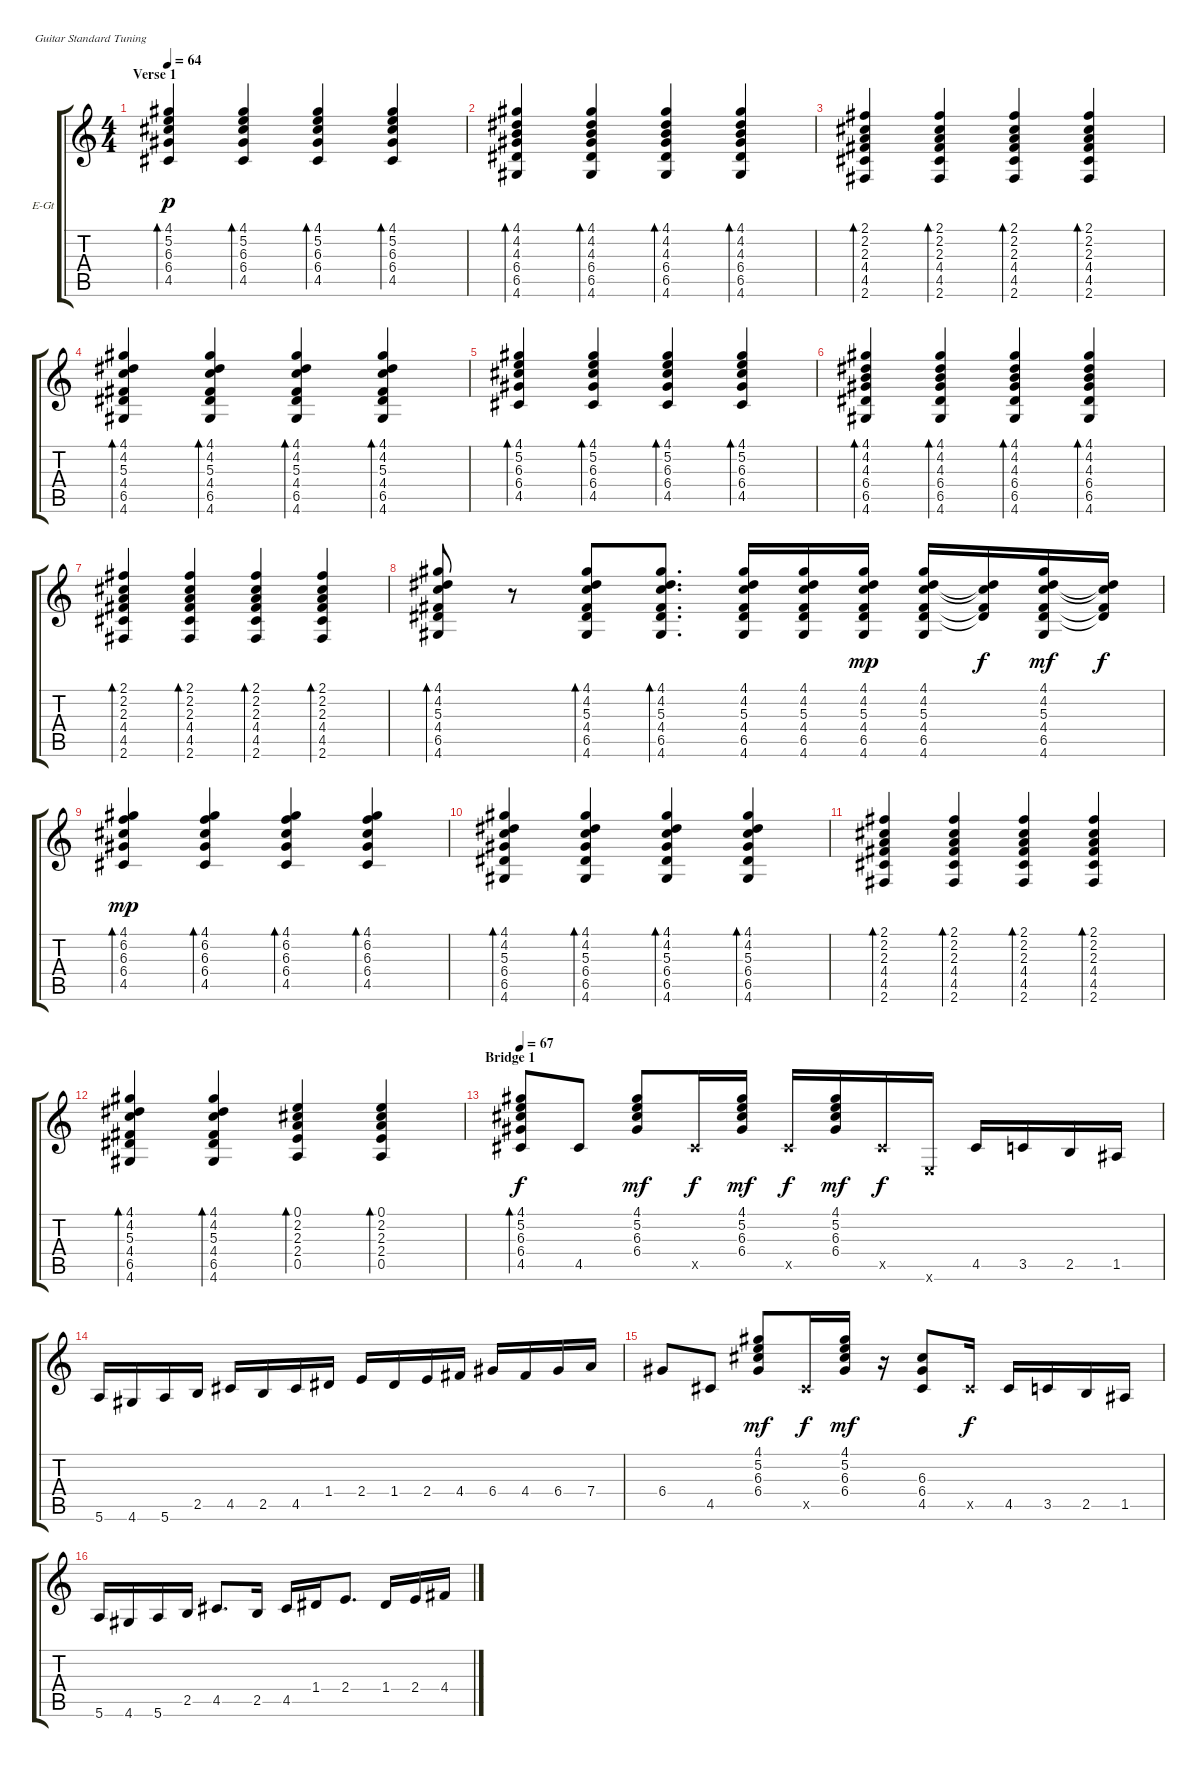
\bracketExtendMode groupsimilarinstruments
\firstSystemTrackNameOrientation horizontal
\otherSystemsTrackNameOrientation horizontal
\track ("David" "E-Gt") {instrument distortionguitar}
\staff {score tabs}
\tuning (E4 B3 G3 D3 A2 E2)
\ts (4 4)
\section ("" "Verse 1")
\tempo 64
\clef g2
\ks c
(4.1 5.2 6.3 6.4 4.5).4{bd 60 dy p} (4.1 5.2 6.3 6.4 4.5).4{bd 60} (4.1 5.2 6.3 6.4 4.5).4{bd 60} (4.1 5.2 6.3 6.4 4.5).4{bd 60} |
(4.1 4.2 4.3 6.4 6.5 4.6).4{bd 60} (4.1 4.2 4.3 6.4 6.5 4.6).4{bd 60} (4.1 4.2 4.3 6.4 6.5 4.6).4{bd 60} (4.1 4.2 4.3 6.4 6.5 4.6).4{bd 60} |
(2.1 2.2 2.3 4.4 4.5 2.6).4{bd 60} (2.1 2.2 2.3 4.4 4.5 2.6).4{bd 60} (2.1 2.2 2.3 4.4 4.5 2.6).4{bd 60} (2.1 2.2 2.3 4.4 4.5 2.6).4{bd 60} |
(4.1 4.2 5.3 4.4 6.5 4.6).4{bd 60} (4.1 4.2 5.3 4.4 6.5 4.6).4{bd 60} (4.1 4.2 5.3 4.4 6.5 4.6).4{bd 60} (4.1 4.2 5.3 4.4 6.5 4.6).4{bd 60} |
(4.1 5.2 6.3 6.4 4.5).4{bd 60} (4.1 5.2 6.3 6.4 4.5).4{bd 60} (4.1 5.2 6.3 6.4 4.5).4{bd 60} (4.1 5.2 6.3 6.4 4.5).4{bd 60} |
(4.1 4.2 4.3 6.4 6.5 4.6).4{bd 60} (4.1 4.2 4.3 6.4 6.5 4.6).4{bd 60} (4.1 4.2 4.3 6.4 6.5 4.6).4{bd 60} (4.1 4.2 4.3 6.4 6.5 4.6).4{bd 60} |
(2.1 2.2 2.3 4.4 4.5 2.6).4{bd 60} (2.1 2.2 2.3 4.4 4.5 2.6).4{bd 60} (2.1 2.2 2.3 4.4 4.5 2.6).4{bd 60} (2.1 2.2 2.3 4.4 4.5 2.6).4{bd 60} |
(4.1 4.2 5.3 4.4 6.5 4.6).8{bd 60} r.8 (4.1 4.2 5.3 4.4 6.5 4.6).8{bd 60} (4.1 4.2 5.3 4.4 6.5 4.6).8{d bd 60} (4.1 4.2 5.3 4.4 6.5 4.6).16 (4.1 4.2 5.3 4.4 6.5 4.6).16 (4.1 4.2 5.3 4.4 6.5 4.6).16{dy mp} (4.1 4.2 5.3 4.4 6.5 4.6).16 (4.2{t} 5.3{t} 4.4{t} 6.5{t}).16{dy f} (4.1 4.2 5.3 4.4 6.5 4.6).16{dy mf} (4.2{t} 5.3{t} 4.4{t} 6.5{t}).16{dy f} |
(4.1 6.2 6.3 6.4 4.5).4{bd 30 dy mp} (4.1 6.2 6.3 6.4 4.5).4{bd 30} (4.1 6.2 6.3 6.4 4.5).4{bd 30} (4.1 6.2 6.3 6.4 4.5).4{bd 30} |
(4.1 4.2 5.3 6.4 6.5 4.6).4{bd 30} (4.1 4.2 5.3 6.4 6.5 4.6).4{bd 30} (4.1 4.2 5.3 6.4 6.5 4.6).4{bd 30} (4.1 4.2 5.3 6.4 6.5 4.6).4{bd 30} |
(2.1 2.2 2.3 4.4 4.5 2.6).4{bd 30} (2.1 2.2 2.3 4.4 4.5 2.6).4{bd 30} (2.1 2.2 2.3 4.4 4.5 2.6).4{bd 30} (2.1 2.2 2.3 4.4 4.5 2.6).4{bd 30} |
(4.1 4.2 5.3 4.4 6.5 4.6).4{bd 30} (4.1 4.2 5.3 4.4 6.5 4.6).4{bd 30} (0.1 2.2 2.3 2.4 0.5).4{bd 30} (0.1 2.2 2.3 2.4 0.5).4{bd 30} |
\section ("" "Bridge 1")
\tempo 67
(4.1 5.2 6.3 6.4 4.5).8{bd 60 dy f} 4.5.8 (4.1 5.2 6.3 6.4).8{dy mf} 4.5{x}.16{dy f} (4.1 5.2 6.3 6.4).16{dy mf} 4.5{x}.16{dy f} (4.1 5.2 6.3 6.4).16{dy mf} 4.5{x}.16{dy f} 0.6{x}.16 4.5.16 3.5.16 2.5.16 1.5.16 |
5.6.16 4.6.16 5.6.16 2.5.16 4.5.16 2.5.16 4.5.16 1.4.16 2.4.16 1.4.16 2.4.16 4.4.16 6.4.16 4.4.16 6.4.16 7.4.16 |
6.4.8 4.5.8 (4.1 5.2 6.3 6.4).8{dy mf} 4.5{x}.16{dy f} (4.1 5.2 6.3 6.4).16{dy mf} r.16 (6.3 6.4 4.5).8 4.5{x}.16{dy f} 4.5.16 3.5.16 2.5.16 1.5.16 |
5.6.16 4.6.16 5.6.16 2.5.16 4.5.8{d} 2.5.16 4.5.16 1.4.16 2.4.8{d} 1.4.16 2.4.16 4.4{ss}.16
